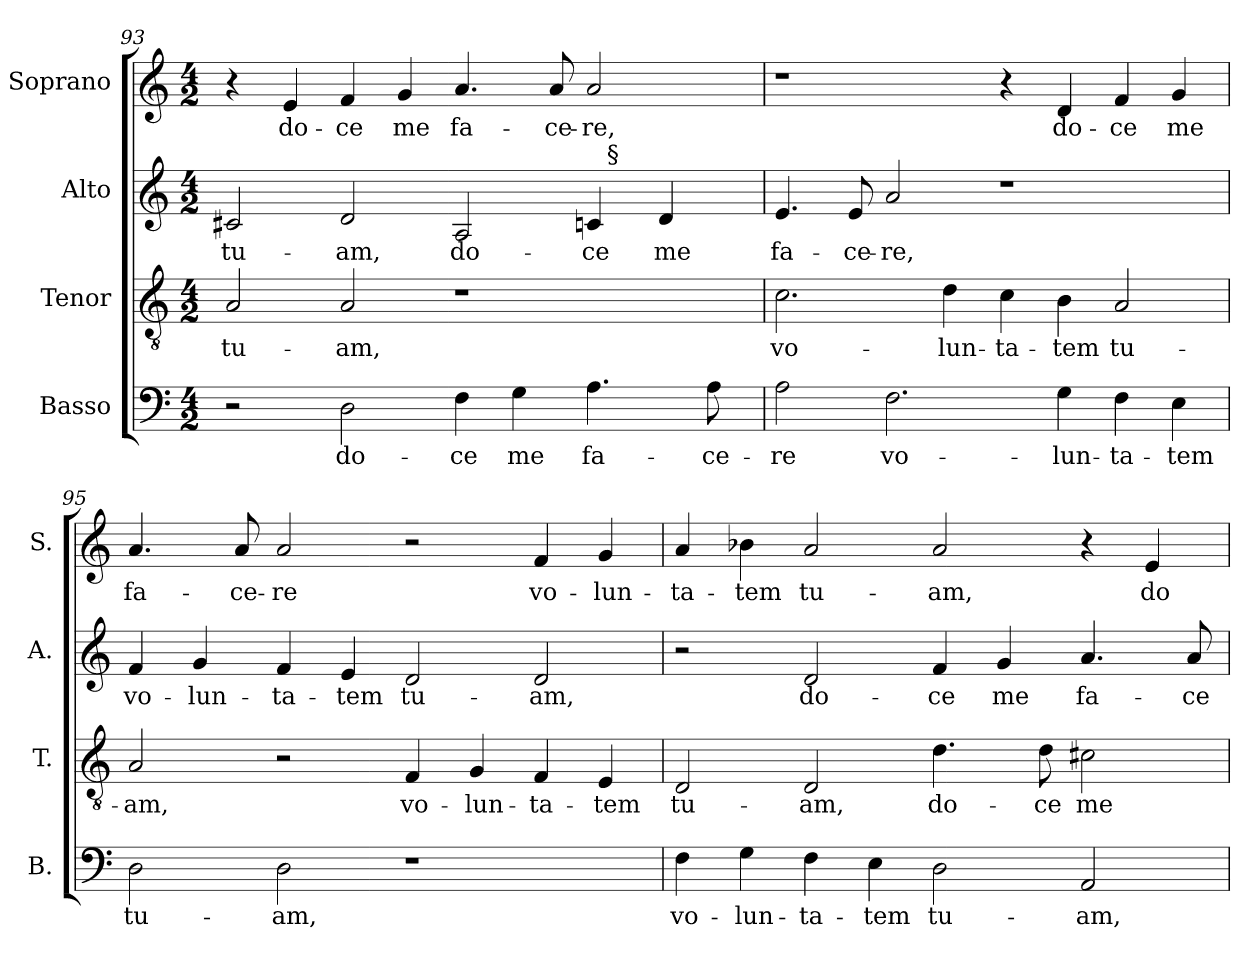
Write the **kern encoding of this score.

**kern	**text	**kern	**text	**kern	**text	**kern	**text
*part4	*part4	*part3	*part3	*part2	*part2	*part1	*part1
*staff4	*staff4	*staff3	*staff3	*staff2	*staff2	*staff1	*staff1
*I"Basso	*	*I"Tenor	*	*I"Alto	*	*I"Soprano	*
*I'B.	*	*I'T.	*	*I'A.	*	*I'S.	*
*clefF4	*	*clefGv2	*	*clefG2	*	*clefG2	*
*	*	*ITrd7c12	*	*	*	*	*
*k[]	*	*k[]	*	*k[]	*	*k[]	*
*C:	*	*C:	*	*C:	*	*C:	*
*M4/2	*	*M4/2	*	*M4/2	*	*M4/2	*
=93	=93	=93	=93	=93	=93	=93	=93
!	!	!	!LO:LY:b:color=#000000	!	!	!	!
!	!	!	!	!	!LO:LY:b:color=#000000	!	!
*	*	*	*	*^	*	*	*
2r	.	2AAi/	tu-	2c#Xi/	1ryy	tu-	4r	.
!	!	!	!	!	!	!	!	!LO:LY:b:color=#000000
.	.	.	.	.	.	.	4ei/	do-
!	!LO:LY:b:color=#000000	!	!	!	!	!	!	!
!	!	!	!LO:LY:b:color=#000000	!	!	!	!	!
!	!	!	!	!	!	!LO:LY:b:color=#000000	!	!
!	!	!	!	!	!	!	!	!LO:LY:b:color=#000000
2Di\	do-	2AAi/	-am,	2di/	.	-am,	4fi/	-ce
!	!	!	!	!	!	!	!	!LO:LY:b:color=#000000
.	.	.	.	.	.	.	4gi/	me
!	!LO:LY:b:color=#000000	!	!	!	!	!	!	!
!	!	!	!	!	!	!LO:LY:b:color=#000000	!	!
!	!	!	!	!	!	!	!	!LO:LY:b:color=#000000
4Fi\	-ce	1r	.	2Ai/	2ryy	do-	4.ai/	fa-
!	!LO:LY:b:color=#000000	!	!	!	!	!	!	!
4Gi\	me	.	.	.	.	.	.	.
!	!	!	!	!	!	!	!	!LO:LY:b:color=#000000
.	.	.	.	.	.	.	8ai/	-ce-
!	!LO:LY:b:color=#000000	!	!	!	!	!	!	!
!	!	!	!	!	!	!LO:LY:b:color=#000000	!	!
!	!	!	!	!	!	!	!	!LO:LY:b:color=#000000
4.Ai\	fa-	.	.	4ci/	32ryy	-ce	2ai/	-re,
.	.	.	.	.	256ryy	.	.	.
!	!	!	!	!	!LO:TX:a:t=§	!	!	!
.	.	.	.	.	4ryy	.	.	.
!	!	!	!	!	!	!LO:LY:b:color=#000000	!	!
.	.	.	.	4di/	.	me	.	.
.	.	.	.	.	8ryy	.	.	.
!	!LO:LY:b:color=#000000	!	!	!	!	!	!	!
8Ai\	-ce-	.	.	.	.	.	.	.
.	.	.	.	.	16ryy	.	.	.
.	.	.	.	.	64..ryy	.	.	.
*	*	*	*	*v	*v	*	*	*
=94	=94	=94	=94	=94	=94	=94	=94
*	*	*	*	*^	*	*	*
!	!LO:LY:b:color=#000000	!	!	!	!	!	!	!
*	*	*	*	*v	*v	*	*	*
*	*	*	*	*^	*	*	*
!	!	!	!LO:LY:b:color=#000000	!	!	!	!	!
*	*	*	*	*v	*v	*	*	*
*	*	*	*	*^	*	*	*
!	!	!	!	!	!	!LO:LY:b:color=#000000	!	!
*	*	*	*	*v	*v	*	*	*
2Ai\	-re	2.Ci\	vo-	4.ei/	fa-	1r	.
!	!	!	!	!	!LO:LY:b:color=#000000	!	!
.	.	.	.	8ei/	-ce-	.	.
!	!LO:LY:b:color=#000000	!	!	!	!	!	!
!	!	!	!	!	!LO:LY:b:color=#000000	!	!
2.Fi\	vo-	.	.	2ai/	-re,	.	.
!	!	!	!LO:LY:b:color=#000000	!	!	!	!
.	.	4Di\	-lun-	.	.	.	.
!	!	!	!LO:LY:b:color=#000000	!	!	!	!
.	.	4Ci\	-ta-	1r	.	4r	.
!	!LO:LY:b:color=#000000	!	!	!	!	!	!
!	!	!	!LO:LY:b:color=#000000	!	!	!	!
!	!	!	!	!	!	!	!LO:LY:b:color=#000000
4Gi\	-lun-	4BBi\	-tem	.	.	4di/	do-
!	!LO:LY:b:color=#000000	!	!	!	!	!	!
!	!	!	!LO:LY:b:color=#000000	!	!	!	!
!	!	!	!	!	!	!	!LO:LY:b:color=#000000
4Fi\	-ta-	2AAi/	tu-	.	.	4fi/	-ce
!	!LO:LY:b:color=#000000	!	!	!	!	!	!
!	!	!	!	!	!	!	!LO:LY:b:color=#000000
4Ei\	-tem	.	.	.	.	4gi/	me
=95	=95	=95	=95	=95	=95	=95	=95
!	!LO:LY:b:color=#000000	!	!	!	!	!	!
!	!	!	!LO:LY:b:color=#000000	!	!	!	!
!	!	!	!	!	!LO:LY:b:color=#000000	!	!
!	!	!	!	!	!	!	!LO:LY:b:color=#000000
2Di\	tu-	2AAi/	-am,	4fi/	vo-	4.ai/	fa-
!	!	!	!	!	!LO:LY:b:color=#000000	!	!
.	.	.	.	4gi/	-lun-	.	.
!	!	!	!	!	!	!	!LO:LY:b:color=#000000
.	.	.	.	.	.	8ai/	-ce-
!	!LO:LY:b:color=#000000	!	!	!	!	!	!
!	!	!	!	!	!LO:LY:b:color=#000000	!	!
!	!	!	!	!	!	!	!LO:LY:b:color=#000000
2Di\	-am,	2r	.	4fi/	-ta-	2ai/	-re
!	!	!	!	!	!LO:LY:b:color=#000000	!	!
.	.	.	.	4ei/	-tem	.	.
!	!	!	!LO:LY:b:color=#000000	!	!	!	!
!	!	!	!	!	!LO:LY:b:color=#000000	!	!
1r	.	4FFi/	vo-	2di/	tu-	2r	.
!	!	!	!LO:LY:b:color=#000000	!	!	!	!
.	.	4GGi/	-lun-	.	.	.	.
!	!	!	!LO:LY:b:color=#000000	!	!	!	!
!	!	!	!	!	!LO:LY:b:color=#000000	!	!
!	!	!	!	!	!	!	!LO:LY:b:color=#000000
.	.	4FFi/	-ta-	2di/	-am,	4fi/	vo-
!	!	!	!LO:LY:b:color=#000000	!	!	!	!
!	!	!	!	!	!	!	!LO:LY:b:color=#000000
.	.	4EEi/	-tem	.	.	4gi/	-lun-
!!LO:LB:g=z
=96	=96	=96	=96	=96	=96	=96	=96
!	!LO:LY:b:color=#000000	!	!	!	!	!	!
!	!	!	!LO:LY:b:color=#000000	!	!	!	!
!	!	!	!	!	!	!	!LO:LY:b:color=#000000
4Fi\	vo-	2DDi/	tu-	2r	.	4ai/	-ta-
!	!LO:LY:b:color=#000000	!	!	!	!	!	!
!	!	!	!	!	!	!	!LO:LY:b:color=#000000
4Gi\	-lun-	.	.	.	.	4b-Xi\	-tem
!	!LO:LY:b:color=#000000	!	!	!	!	!	!
!	!	!	!LO:LY:b:color=#000000	!	!	!	!
!	!	!	!	!	!LO:LY:b:color=#000000	!	!
!	!	!	!	!	!	!	!LO:LY:b:color=#000000
4Fi\	-ta-	2DDi/	-am,	2di/	do-	2ai/	tu-
!	!LO:LY:b:color=#000000	!	!	!	!	!	!
4Ei\	-tem	.	.	.	.	.	.
!	!LO:LY:b:color=#000000	!	!	!	!	!	!
!	!	!	!LO:LY:b:color=#000000	!	!	!	!
!	!	!	!	!	!LO:LY:b:color=#000000	!	!
!	!	!	!	!	!	!	!LO:LY:b:color=#000000
2Di\	tu-	4.Di\	do-	4fi/	-ce	2ai/	-am,
!	!	!	!	!	!LO:LY:b:color=#000000	!	!
.	.	.	.	4gi/	me	.	.
!	!	!	!LO:LY:b:color=#000000	!	!	!	!
.	.	8Di\	-ce	.	.	.	.
!	!LO:LY:b:color=#000000	!	!	!	!	!	!
!	!	!	!LO:LY:b:color=#000000	!	!	!	!
!	!	!	!	!	!LO:LY:b:color=#000000	!	!
2AAi/	-am,	2C#Xi\	me	4.ai/	fa-	4r	.
!	!	!	!	!	!	!	!LO:LY:b:color=#000000
.	.	.	.	.	.	4ei/	do-
!	!	!	!	!	!LO:LY:b:color=#000000	!	!
.	.	.	.	8ai/	-ce-	.	.
=	=	=	=	=	=	=	=
*-	*-	*-	*-	*-	*-	*-	*-
